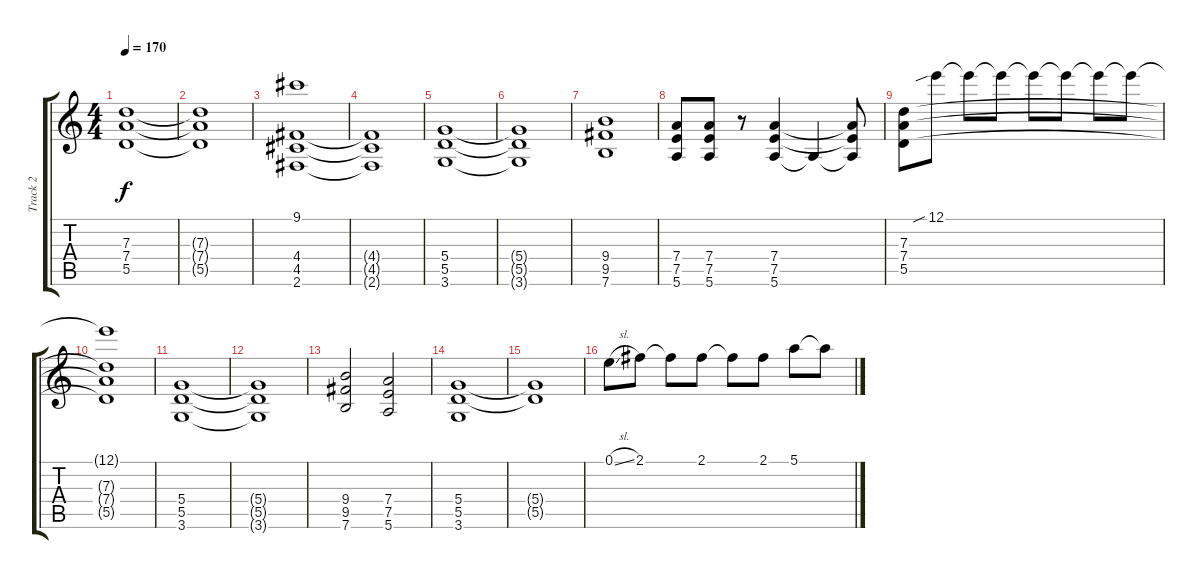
\track ("Track 2" "Track 2") {instrument distortionguitar}
\staff {score tabs}
\tuning (E4 B3 G3 D3 A2 E2) {hide}
\ts (4 4)
\tempo 170
\clef g2
\ks c
(7.3 7.4 5.5).1{dy f} |
(7.3{t} 7.4{t} 5.5{t}).1 |
(9.1 4.4 4.5 2.6).1 |
(4.4{t} 4.5{t} 2.6{t}).1 |
(5.4 5.5 3.6).1 |
(5.4{t} 5.5{t} 3.6{t}).1 |
(9.4 9.5 7.6).1 |
(7.4 7.5 5.6).8 (7.4 7.5 5.6).8 r.8 (7.4 7.5 5.6).4 5.6{t}.4 (7.4{t} 7.5{t} 5.6{t}).8 |
(7.3 7.4 5.5).8 12.1{sib}.8 12.1{t}.8 12.1{t}.8 12.1{t}.8 12.1{t}.8 12.1{t}.8 12.1{t}.8 |
(12.1{t} 7.3{t} 7.4{t} 5.5{t}).1 |
(5.4 5.5 3.6).1 |
(5.4{t} 5.5{t} 3.6{t}).1 |
(9.4 9.5 7.6).2 (7.4 7.5 5.6).2 |
(5.4 5.5 3.6).1 |
(5.4{t} 5.5{t}).1 |
0.1{sl}.8 2.1.8 2.1{t}.8 2.1.8 2.1{t}.8 2.1.8 5.1.8 5.1{t}.8
